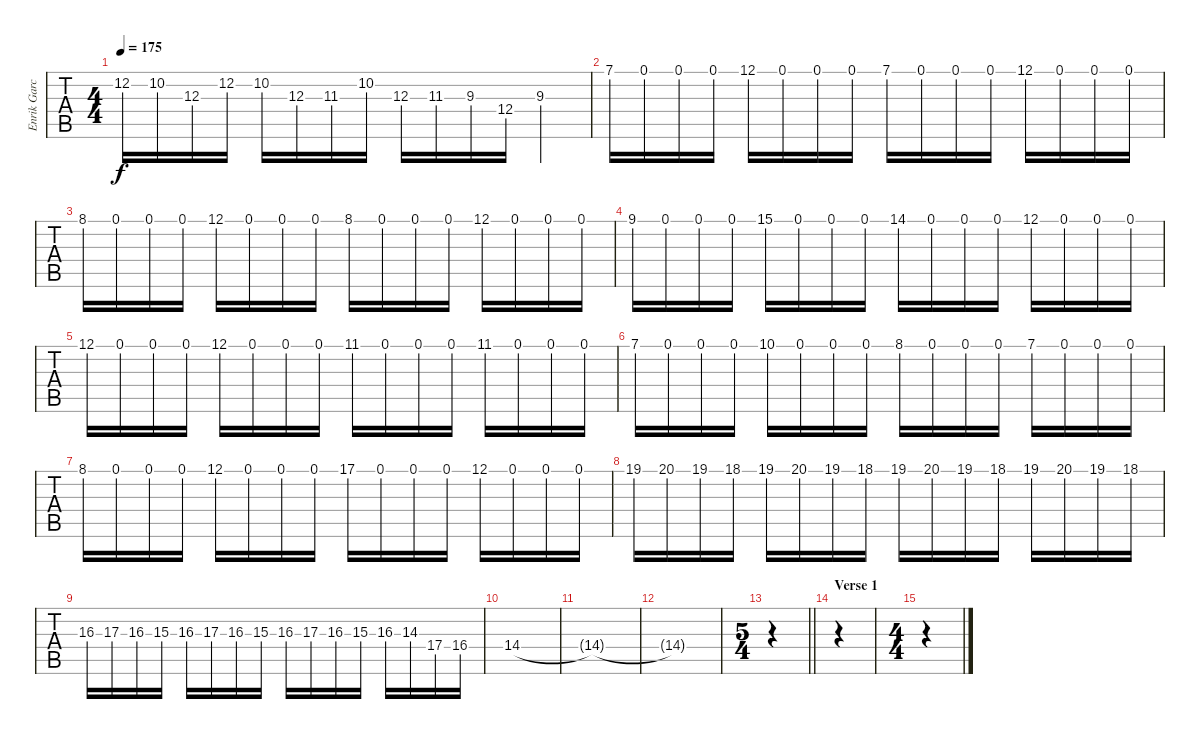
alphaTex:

\track ("Enrik García, Lead Guitar" "Enrik Garc") {instrument distortionguitar}
\staff {tabs}
\tuning (Eb4 Bb3 Gb3 Db3 Ab2 Eb2) {hide}
\ts (4 4)
\tempo 175
\clef g2
\ks c
12.2.16{dy f} 10.2.16 12.3.16 12.2.16 10.2.16 12.3.16 11.3.16 10.2.16 12.3.16 11.3.16 9.3.16 12.4.16 9.3.4 |
7.1.16 0.1.16 0.1.16 0.1.16 12.1.16 0.1.16 0.1.16 0.1.16 7.1.16 0.1.16 0.1.16 0.1.16 12.1.16 0.1.16 0.1.16 0.1.16 |
8.1.16 0.1.16 0.1.16 0.1.16 12.1.16 0.1.16 0.1.16 0.1.16 8.1.16 0.1.16 0.1.16 0.1.16 12.1.16 0.1.16 0.1.16 0.1.16 |
9.1.16 0.1.16 0.1.16 0.1.16 15.1.16 0.1.16 0.1.16 0.1.16 14.1.16 0.1.16 0.1.16 0.1.16 12.1.16 0.1.16 0.1.16 0.1.16 |
12.1.16 0.1.16 0.1.16 0.1.16 12.1.16 0.1.16 0.1.16 0.1.16 11.1.16 0.1.16 0.1.16 0.1.16 11.1.16 0.1.16 0.1.16 0.1.16 |
7.1.16 0.1.16 0.1.16 0.1.16 10.1.16 0.1.16 0.1.16 0.1.16 8.1.16 0.1.16 0.1.16 0.1.16 7.1.16 0.1.16 0.1.16 0.1.16 |
8.1.16 0.1.16 0.1.16 0.1.16 12.1.16 0.1.16 0.1.16 0.1.16 17.1.16 0.1.16 0.1.16 0.1.16 12.1.16 0.1.16 0.1.16 0.1.16 |
19.1.16 20.1.16 19.1.16 18.1.16 19.1.16 20.1.16 19.1.16 18.1.16 19.1.16 20.1.16 19.1.16 18.1.16 19.1.16 20.1.16 19.1.16 18.1.16 |
16.3.16 17.3.16 16.3.16 15.3.16 16.3.16 17.3.16 16.3.16 15.3.16 16.3.16 17.3.16 16.3.16 15.3.16 16.3.16 14.3.16 17.4.16 16.4.16 |
14.4.1{volume 8} |
14.4{t}.1 |
14.4{t}.1 |
\ts (5 4)
\barLineRight lightlight
|
\section ("" "Verse 1")
|
\ts (4 4)
